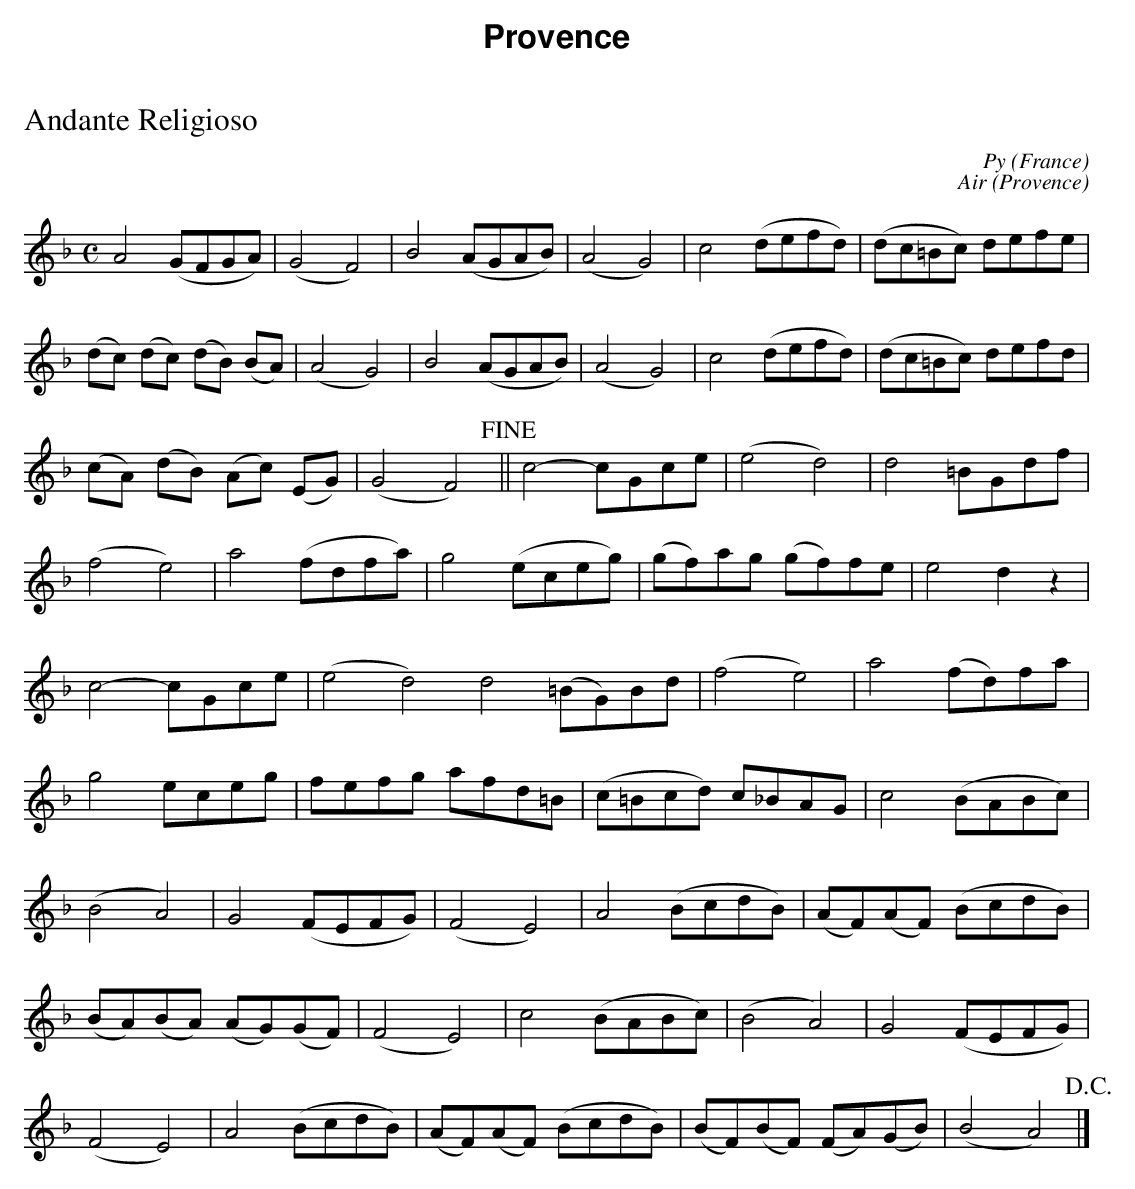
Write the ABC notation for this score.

X:1
T:Andante Religioso
O:France
C:Py
M:C
L:1/8
K:F
V:Galoubet
A4 (GFGA) | (G4F4) | B4 (AGAB) | (A4G4) | c4 (defd) | (dc=Bc) defe | (dc) (dc) (dB) (BA) | (A4G4) | B4 (AGAB) | (A4G4) |
c4 (defd) | (dc=Bc) defd | (cA) (dB) (Ac) (EG) | (G4F4) !fine! || c4- cGce | (e4d4) | d4 =BGdf | (f4e4) | a4 (fdfa) | g4 (eceg) | (gf)ag (gf)fe | e4d2z2 |
c4-cGce | (e4d4) d4 (=BG)Bd | (f4e4) | a4(fd)fa | g4 eceg | fefg afd=B | (c=Bcd) c_BAG | c4 (BABc) | (B4A4) | G4 (FEFG) | (F4E4) |
A4 (BcdB) | (AF)(AF) (BcdB) | (BA)(BA) (AG)(GF) | (F4E4) | c4 (BABc) | (B4A4) | G4 (FEFG) | (F4E4) | A4 (BcdB) | (AF)(AF) (BcdB) | (BF)(BF) (FA)(GB) | (B4A4) !D.C.! |]
